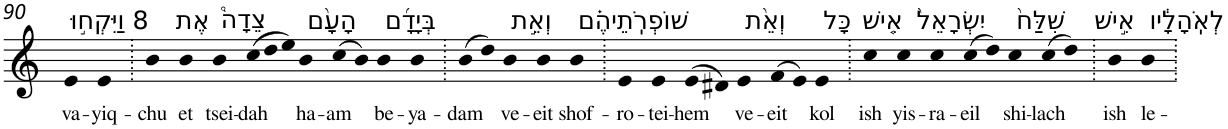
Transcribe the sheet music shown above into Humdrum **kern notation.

**kern	**text
*part1	*part1
*staff1	*staff1
*I"Piano	*
*I'Pno	*
!!LO:PB:g=z
*clefG2	*
*k[]	*
=90	=90
!LO:TX:a:t=8 וַיִּקְח֣וּ	!
!	!LO:LY:b
4e	va-
!	!LO:LY:b
4e	-yiq-
=91.	=91.
!	!LO:LY:b
4b	-chu
!LO:TX:a:t=אֶת	!
!	!LO:LY:b
4b	et
!LO:TX:a:t=צֵדָה֩	!
!	!LO:LY:b
4b	tsei-
*Xtuplet	*
!	!LO:LY:b
(>12cc	-dah
12dd	.
12ee)	.
!LO:TX:a:t=הָעָ֨ם	!
!	!LO:LY:b
4b	ha-
!	!LO:LY:b
(>8cc	-am
8b)	.
!LO:TX:a:t=בְּיָדָ֜ם	!
!	!LO:LY:b
4b	be-
!	!LO:LY:b
4b	-ya-
=92.	=92.
!	!LO:LY:b
(>8b	-dam
8dd)	.
!LO:TX:a:t=וְאֵ֣ת	!
!	!LO:LY:b
4b	ve-
!	!LO:LY:b
4b	-eit
!LO:TX:a:t=שׁוֹפְרֹֽתֵיהֶ֗ם	!
!	!LO:LY:b
4b	shof-
=93.	=93.
!	!LO:LY:b
4e	-ro-
!	!LO:LY:b
4e	-tei-
!	!LO:LY:b
(>8e	-hem
8d#X)	.
!LO:TX:a:t=וְאֵ֨ת	!
!	!LO:LY:b
4e	ve-
!	!LO:LY:b
(>8f	-eit
8e)	.
!LO:TX:a:t=כָּל	!
!	!LO:LY:b
4e	kol
=94.	=94.
!LO:TX:a:t=אִ֤ישׁ	!
!	!LO:LY:b
4cc	ish
!LO:TX:a:t=יִשְׂרָאֵל֙	!
!	!LO:LY:b
4cc	yis-
!	!LO:LY:b
4cc	-ra-
!	!LO:LY:b
(>8cc	-eil
8dd)	.
!LO:TX:a:t=שִׁלַּח֙	!
!	!LO:LY:b
4cc	shi-
!	!LO:LY:b
(>8cc	-lach
8dd)	.
=95.	=95.
!LO:TX:a:t=אִ֣ישׁ	!
!	!LO:LY:b
4b	ish
!LO:TX:a:t=לְאֹֽהָלָ֔יו	!
!	!LO:LY:b
4b	le-
=.	=.
*-	*-
